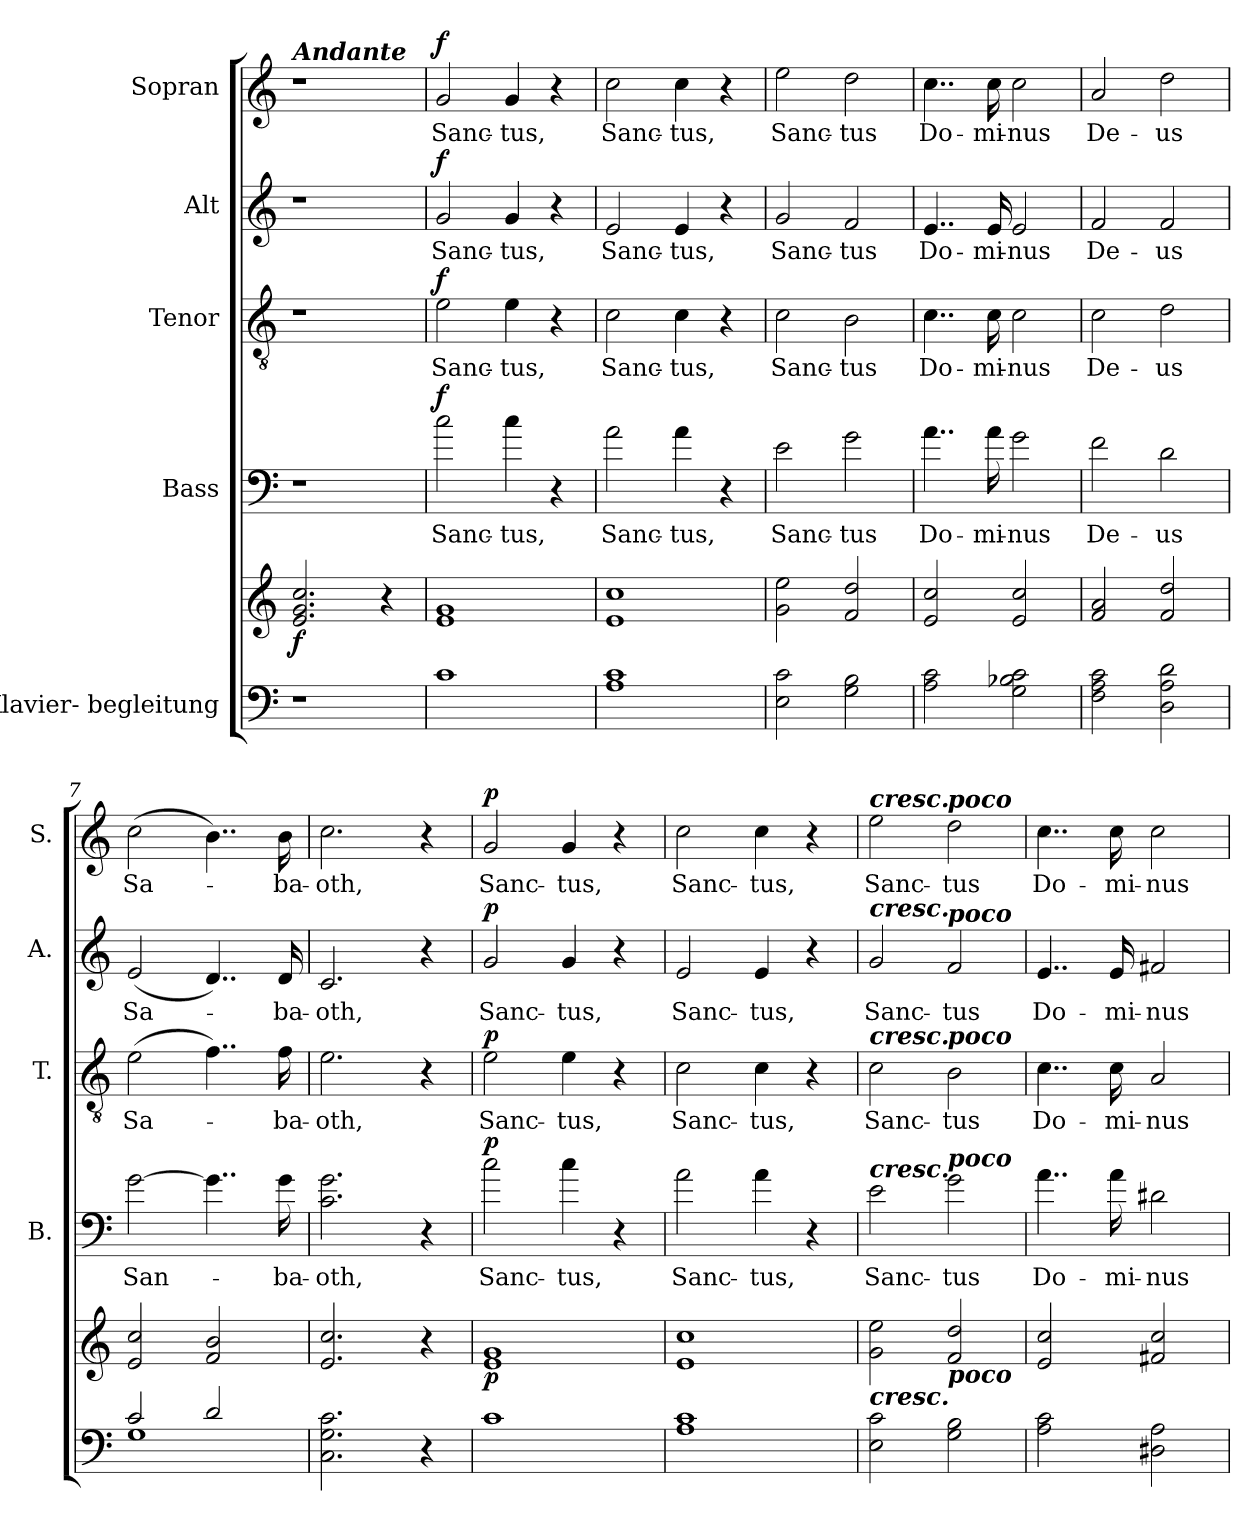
**kern	**kern	**dynam	**kern	**text	**dynam	**kern	**text	**dynam	**kern	**text	**dynam	**kern	**text	**dynam
*part5	*part5	*part5	*part4	*part4	*part4	*part3	*part3	*part3	*part2	*part2	*part2	*part1	*part1	*part1
*staff6	*staff5	*staff5/6	*staff4	*staff4	*staff4	*staff3	*staff3	*staff3	*staff2	*staff2	*staff2	*staff1	*staff1	*staff1
*I"Klavier- begleitung	*	*	*I"Bass	*	*	*I"Tenor	*	*	*I"Alt	*	*	*I"Sopran	*	*
*	*	*	*I'B.	*	*	*I'T.	*	*	*I'A.	*	*	*I'S.	*	*
*clefF4	*clefG2	*	*clefF4	*	*	*clefGv2	*	*	*clefG2	*	*	*clefG2	*	*
*	*	*	*ITrd8c14	*	*	*	*	*	*	*	*	*	*	*
*k[]	*k[]	*	*k[]	*	*	*k[]	*	*	*k[]	*	*	*k[]	*	*
=1	=1	=1	=1	=1	=1	=1	=1	=1	=1	=1	=1	=1	=1	=1
!	!	!	!	!	!	!	!	!	!	!	!	!LO:TX:a:Bi:t=Andante	!	!
!	!	!LO:DY:b	!	!	!	!	!	!	!	!	!	!	!	!
1r	2.e/ 2.g/ 2.cc/	f	1r	.	.	1r	.	.	1r	.	.	1r	.	.
.	4r	.	.	.	.	.	.	.	.	.	.	.	.	.
=2	=2	=2	=2	=2	=2	=2	=2	=2	=2	=2	=2	=2	=2	=2
!	!	!	!	!	!LO:DY:a	!	!	!LO:DY:a	!	!	!LO:DY:a	!	!	!LO:DY:a
1c	1e 1g	.	2c\	Sanc-	f	2e\	Sanc-	f	2g/	Sanc-	f	2g/	Sanc-	f
.	.	.	4c\	-tus,	.	4e\	-tus,	.	4g/	-tus,	.	4g/	-tus,	.
.	.	.	4r	.	.	4r	.	.	4r	.	.	4r	.	.
=3	=3	=3	=3	=3	=3	=3	=3	=3	=3	=3	=3	=3	=3	=3
1A 1c	1e 1cc	.	2A\	Sanc-	.	2c\	Sanc-	.	2e/	Sanc-	.	2cc\	Sanc-	.
.	.	.	4A\	-tus,	.	4c\	-tus,	.	4e/	-tus,	.	4cc\	-tus,	.
.	.	.	4r	.	.	4r	.	.	4r	.	.	4r	.	.
=4	=4	=4	=4	=4	=4	=4	=4	=4	=4	=4	=4	=4	=4	=4
2E\ 2c\	2g\ 2ee\	.	2E\	Sanc-	.	2c\	Sanc-	.	2g/	Sanc-	.	2ee\	Sanc-	.
2G\ 2B\	2f/ 2dd/	.	2G\	-tus	.	2B\	-tus	.	2f/	-tus	.	2dd\	-tus	.
=5	=5	=5	=5	=5	=5	=5	=5	=5	=5	=5	=5	=5	=5	=5
2A\ 2c\	2e/ 2cc/	.	4..A\	Do-	.	4..c\	Do-	.	4..e/	Do-	.	4..cc\	Do-	.
.	.	.	16A\	-mi-	.	16c\	-mi-	.	16e/	-mi-	.	16cc\	-mi-	.
2G\ 2B-X\ 2c\	2e/ 2cc/	.	2G\	-nus	.	2c\	-nus	.	2e/	-nus	.	2cc\	-nus	.
=6	=6	=6	=6	=6	=6	=6	=6	=6	=6	=6	=6	=6	=6	=6
2F\ 2A\ 2c\	2f/ 2a/	.	2F\	De-	.	2c\	De-	.	2f/	De-	.	2a/	De-	.
2D\ 2A\ 2d\	2f/ 2dd/	.	2D\	-us	.	2d\	-us	.	2f/	-us	.	2dd\	-us	.
!!LO:LB:g=z
=7	=7	=7	=7	=7	=7	=7	=7	=7	=7	=7	=7	=7	=7	=7
*^	*	*	*	*	*	*	*	*	*	*	*	*	*	*
2c/	1G	2e/ 2cc/	.	[2G\	San-	.	(>2e\	Sa-	.	(2e/	Sa-	.	(>2cc\	Sa-	.
2d/	.	2f/ 2b/	.	4..G\]	.	.	4..f\)	.	.	4..d/)	.	.	4..b\)	.	.
.	.	.	.	16G\	-ba-	.	16f\	-ba-	.	16d/	-ba-	.	16b\	-ba-	.
*v	*v	*	*	*	*	*	*	*	*	*	*	*	*	*	*
=8	=8	=8	=8	=8	=8	=8	=8	=8	=8	=8	=8	=8	=8	=8
2.C\ 2.G\ 2.c\	2.e/ 2.cc/	.	2.C\ 2.G\	-oth,	.	2.e\	-oth,	.	2.c/	-oth,	.	2.cc\	-oth,	.
4r	4r	.	4r	.	.	4r	.	.	4r	.	.	4r	.	.
=9	=9	=9	=9	=9	=9	=9	=9	=9	=9	=9	=9	=9	=9	=9
!	!	!LO:DY:b	!	!	!LO:DY:a	!	!	!LO:DY:a	!	!	!LO:DY:a	!	!	!LO:DY:a
1c	1e 1g	p	2c\	Sanc-	p	2e\	Sanc-	p	2g/	Sanc-	p	2g/	Sanc-	p
.	.	.	4c\	-tus,	.	4e\	-tus,	.	4g/	-tus,	.	4g/	-tus,	.
.	.	.	4r	.	.	4r	.	.	4r	.	.	4r	.	.
=10	=10	=10	=10	=10	=10	=10	=10	=10	=10	=10	=10	=10	=10	=10
1A 1c	1e 1cc	.	2A\	Sanc-	.	2c\	Sanc-	.	2e/	Sanc-	.	2cc\	Sanc-	.
.	.	.	4A\	-tus,	.	4c\	-tus,	.	4e/	-tus,	.	4cc\	-tus,	.
.	.	.	4r	.	.	4r	.	.	4r	.	.	4r	.	.
=11	=11	=11	=11	=11	=11	=11	=11	=11	=11	=11	=11	=11	=11	=11
!	!	!	!	!	!	!	!	!	!	!	!	!LO:TX:a:Bi:t=cresc.	!	!
!	!	!	!	!	!	!	!	!	!LO:TX:a:Bi:t=cresc.	!	!	!	!	!
!	!	!	!	!	!	!LO:TX:a:Bi:t=cresc.	!	!	!	!	!	!	!	!
!	!	!	!LO:TX:a:Bi:t=cresc.	!	!	!	!	!	!	!	!	!	!	!
!	!LO:TX:b:Bi:t=cresc.	!	!	!	!	!	!	!	!	!	!	!	!	!
2E\ 2c\	2g\ 2ee\	.	2E\	Sanc-	.	2c\	Sanc-	.	2g/	Sanc-	.	2ee\	Sanc-	.
!	!	!	!	!	!	!	!	!	!	!	!	!LO:TX:a:Bi:t=poco	!	!
!	!	!	!	!	!	!	!	!	!LO:TX:a:Bi:t=poco	!	!	!	!	!
!	!	!	!	!	!	!LO:TX:a:Bi:t=poco	!	!	!	!	!	!	!	!
!	!	!	!LO:TX:a:Bi:t=poco	!	!	!	!	!	!	!	!	!	!	!
!	!LO:TX:b:Bi:t=poco	!	!	!	!	!	!	!	!	!	!	!	!	!
2G\ 2B\	2f/ 2dd/	.	2G\	-tus	.	2B\	-tus	.	2f/	-tus	.	2dd\	-tus	.
=12	=12	=12	=12	=12	=12	=12	=12	=12	=12	=12	=12	=12	=12	=12
2A\ 2c\	2e/ 2cc/	.	4..A\	Do-	.	4..c\	Do-	.	4..e/	Do-	.	4..cc\	Do-	.
.	.	.	16A\	-mi-	.	16c\	-mi-	.	16e/	-mi-	.	16cc\	-mi-	.
2D#X\ 2A\	2f#X/ 2cc/	.	2D#X\	-nus	.	2A/	-nus	.	2f#X/	-nus	.	2cc\	-nus	.
=	=	=	=	=	=	=	=	=	=	=	=	=	=	=
*-	*-	*-	*-	*-	*-	*-	*-	*-	*-	*-	*-	*-	*-	*-
